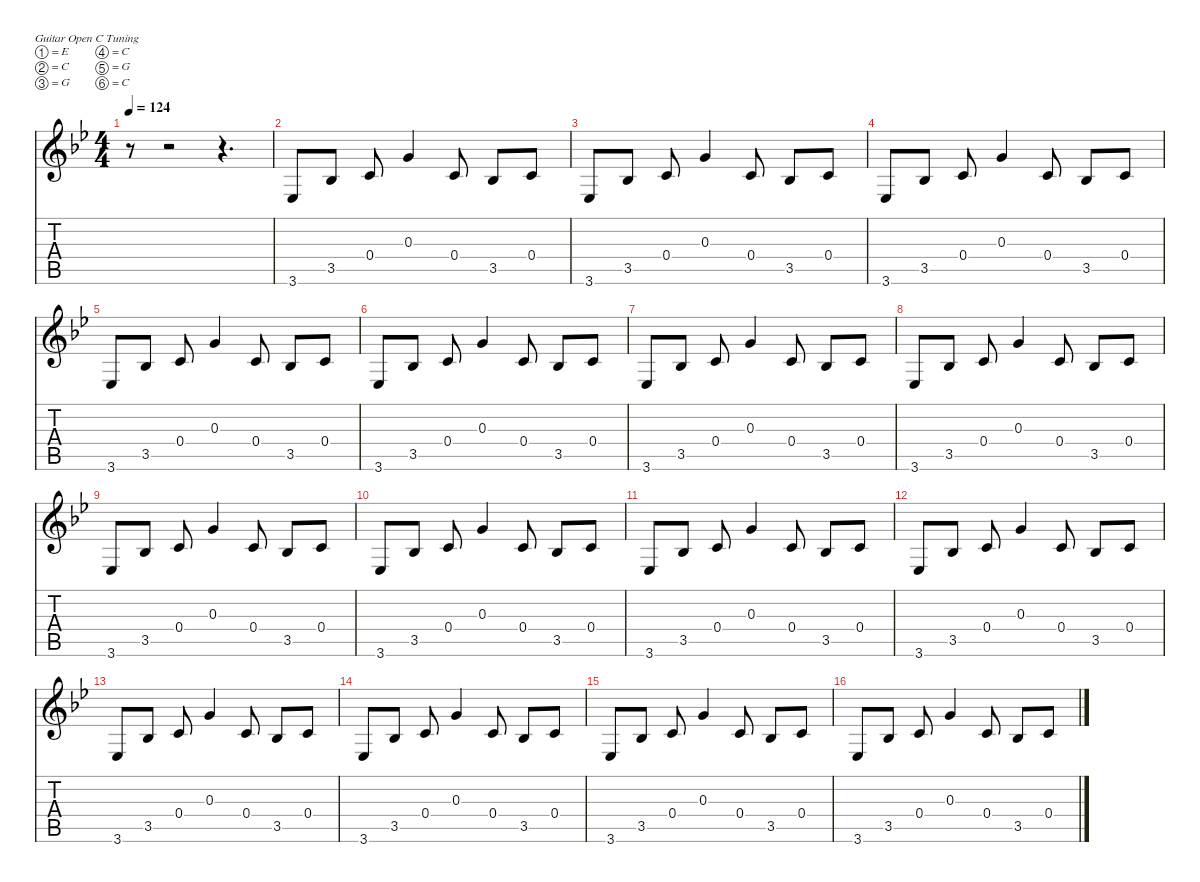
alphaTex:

\defaultSystemsLayout 4
\hideDynamics
\bracketExtendMode nobrackets
\singleTrackTrackNamePolicy hidden
\multiTrackTrackNamePolicy hidden
\firstSystemTrackNameMode fullname
\firstSystemTrackNameOrientation horizontal
\otherSystemsTrackNameOrientation horizontal
\track ("Guitar 2" "jz.guit.") {instrument electricguitarjazz}
\staff {score tabs}
\tuning (E4 C4 G3 C3 G2 C2)
\ts (4 4)
\tempo 124
\clef g2
\ks gminor
r.8{dy f beam Down} r.2{beam Down} r.4{d beam Down} |
3.6{acc b}.8{beam Up} 3.5{acc b}.8{beam Up} 0.4{acc forcenatural}.8{beam Up} 0.3{acc forcenatural}.4{beam Up} 0.4{acc forcenatural}.8{beam Up} 3.5{acc b}.8{beam Up} 0.4{acc forcenatural}.8{beam Up} |
3.6{acc b}.8{beam Up} 3.5{acc b}.8{beam Up} 0.4{acc forcenatural}.8{beam Up} 0.3{acc forcenatural}.4{beam Up} 0.4{acc forcenatural}.8{beam Up} 3.5{acc b}.8{beam Up} 0.4{acc forcenatural}.8{beam Up} |
3.6{acc b}.8{beam Up} 3.5{acc b}.8{beam Up} 0.4{acc forcenatural}.8{beam Up} 0.3{acc forcenatural}.4{beam Up} 0.4{acc forcenatural}.8{beam Up} 3.5{acc b}.8{beam Up} 0.4{acc forcenatural}.8{beam Up} |
3.6{acc b}.8{beam Up} 3.5{acc b}.8{beam Up} 0.4{acc forcenatural}.8{beam Up} 0.3{acc forcenatural}.4{beam Up} 0.4{acc forcenatural}.8{beam Up} 3.5{acc b}.8{beam Up} 0.4{acc forcenatural}.8{beam Up} |
3.6{acc b}.8{beam Up} 3.5{acc b}.8{beam Up} 0.4{acc forcenatural}.8{beam Up} 0.3{acc forcenatural}.4{beam Up} 0.4{acc forcenatural}.8{beam Up} 3.5{acc b}.8{beam Up} 0.4{acc forcenatural}.8{beam Up} |
3.6{acc b}.8{beam Up} 3.5{acc b}.8{beam Up} 0.4{acc forcenatural}.8{beam Up} 0.3{acc forcenatural}.4{beam Up} 0.4{acc forcenatural}.8{beam Up} 3.5{acc b}.8{beam Up} 0.4{acc forcenatural}.8{beam Up} |
3.6{acc b}.8{beam Up} 3.5{acc b}.8{beam Up} 0.4{acc forcenatural}.8{beam Up} 0.3{acc forcenatural}.4{beam Up} 0.4{acc forcenatural}.8{beam Up} 3.5{acc b}.8{beam Up} 0.4{acc forcenatural}.8{beam Up} |
3.6{acc b}.8{beam Up} 3.5{acc b}.8{beam Up} 0.4{acc forcenatural}.8{beam Up} 0.3{acc forcenatural}.4{beam Up} 0.4{acc forcenatural}.8{beam Up} 3.5{acc b}.8{beam Up} 0.4{acc forcenatural}.8{beam Up} |
3.6{acc b}.8{beam Up} 3.5{acc b}.8{beam Up} 0.4{acc forcenatural}.8{beam Up} 0.3{acc forcenatural}.4{beam Up} 0.4{acc forcenatural}.8{beam Up} 3.5{acc b}.8{beam Up} 0.4{acc forcenatural}.8{beam Up} |
3.6{acc b}.8{beam Up} 3.5{acc b}.8{beam Up} 0.4{acc forcenatural}.8{beam Up} 0.3{acc forcenatural}.4{beam Up} 0.4{acc forcenatural}.8{beam Up} 3.5{acc b}.8{beam Up} 0.4{acc forcenatural}.8{beam Up} |
3.6{acc b}.8{beam Up} 3.5{acc b}.8{beam Up} 0.4{acc forcenatural}.8{beam Up} 0.3{acc forcenatural}.4{beam Up} 0.4{acc forcenatural}.8{beam Up} 3.5{acc b}.8{beam Up} 0.4{acc forcenatural}.8{beam Up} |
3.6{acc b}.8{beam Up} 3.5{acc b}.8{beam Up} 0.4{acc forcenatural}.8{beam Up} 0.3{acc forcenatural}.4{beam Up} 0.4{acc forcenatural}.8{beam Up} 3.5{acc b}.8{beam Up} 0.4{acc forcenatural}.8{beam Up} |
3.6{acc b}.8{beam Up} 3.5{acc b}.8{beam Up} 0.4{acc forcenatural}.8{beam Up} 0.3{acc forcenatural}.4{beam Up} 0.4{acc forcenatural}.8{beam Up} 3.5{acc b}.8{beam Up} 0.4{acc forcenatural}.8{beam Up} |
3.6{acc b}.8{beam Up} 3.5{acc b}.8{beam Up} 0.4{acc forcenatural}.8{beam Up} 0.3{acc forcenatural}.4{beam Up} 0.4{acc forcenatural}.8{beam Up} 3.5{acc b}.8{beam Up} 0.4{acc forcenatural}.8{beam Up} |
3.6{acc b}.8{beam Up} 3.5{acc b}.8{beam Up} 0.4{acc forcenatural}.8{beam Up} 0.3{acc forcenatural}.4{beam Up} 0.4{acc forcenatural}.8{beam Up} 3.5{acc b}.8{beam Up} 0.4{acc forcenatural}.8{beam Up}
